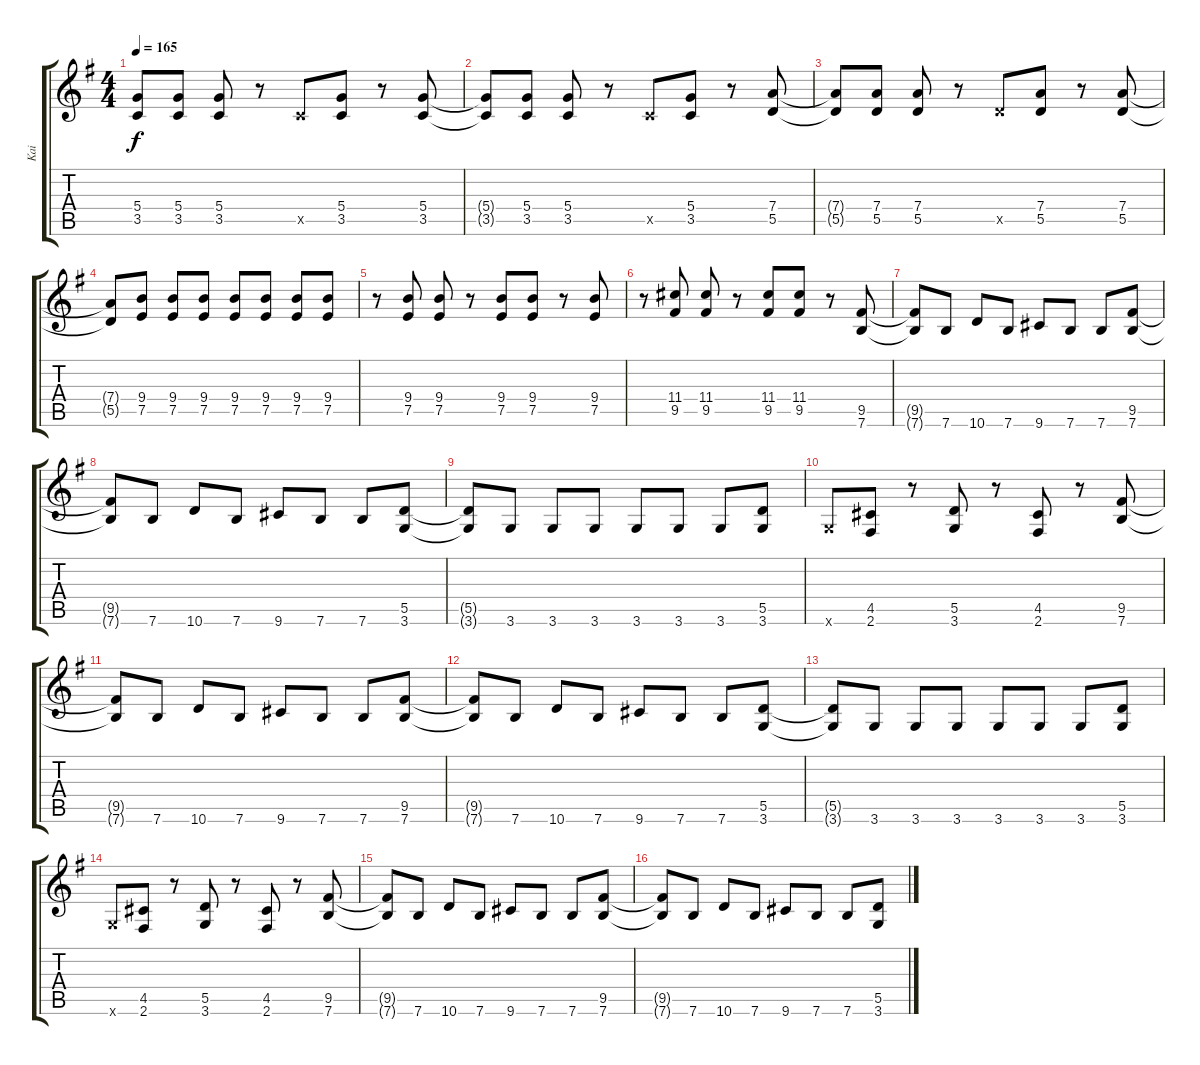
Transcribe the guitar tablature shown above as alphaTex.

\track ("Kai" "Kai") {instrument distortionguitar}
\staff {score tabs}
\tuning (E4 B3 G3 D3 A2 E2) {hide}
\ts (4 4)
\tempo 165
\clef g2
\ks g
(5.4{t} 3.5{t}).8{dy f} (5.4 3.5).8 (5.4 3.5).8 r.8 3.5{x}.8 (5.4 3.5).8 r.8 (5.4 3.5).8 |
(5.4{t} 3.5{t}).8 (5.4 3.5).8 (5.4 3.5).8 r.8 3.5{x}.8 (5.4 3.5).8 r.8 (7.4 5.5).8 |
(7.4{t} 5.5{t}).8 (7.4 5.5).8 (7.4 5.5).8 r.8 5.5{x}.8 (7.4 5.5).8 r.8 (7.4 5.5).8 |
(7.4{t} 5.5{t}).8 (9.4 7.5).8 (9.4 7.5).8 (9.4 7.5).8 (9.4 7.5).8 (9.4 7.5).8 (9.4 7.5).8 (9.4 7.5).8 |
r.8 (9.4 7.5).8 (9.4 7.5).8 r.8 (9.4 7.5).8 (9.4 7.5).8 r.8 (9.4 7.5).8 |
r.8 (11.4 9.5).8 (11.4 9.5).8 r.8 (11.4 9.5).8 (11.4 9.5).8 r.8 (9.5 7.6).8 |
(9.5{t} 7.6{t}).8 7.6.8 10.6.8 7.6.8 9.6.8 7.6.8 7.6.8 (9.5 7.6).8 |
(9.5{t} 7.6{t}).8 7.6.8 10.6.8 7.6.8 9.6.8 7.6.8 7.6.8 (5.5 3.6).8 |
(5.5{t} 3.6{t}).8 3.6.8 3.6.8 3.6.8 3.6.8 3.6.8 3.6.8 (5.5 3.6).8 |
3.6{x}.8 (4.5 2.6).8 r.8 (5.5 3.6).8 r.8 (4.5 2.6).8 r.8 (9.5 7.6).8 |
(9.5{t} 7.6{t}).8 7.6.8 10.6.8 7.6.8 9.6.8 7.6.8 7.6.8 (9.5 7.6).8 |
(9.5{t} 7.6{t}).8 7.6.8 10.6.8 7.6.8 9.6.8 7.6.8 7.6.8 (5.5 3.6).8 |
(5.5{t} 3.6{t}).8 3.6.8 3.6.8 3.6.8 3.6.8 3.6.8 3.6.8 (5.5 3.6).8 |
3.6{x}.8 (4.5 2.6).8 r.8 (5.5 3.6).8 r.8 (4.5 2.6).8 r.8 (9.5 7.6).8 |
(9.5{t} 7.6{t}).8 7.6.8 10.6.8 7.6.8 9.6.8 7.6.8 7.6.8 (9.5 7.6).8 |
(9.5{t} 7.6{t}).8 7.6.8 10.6.8 7.6.8 9.6.8 7.6.8 7.6.8 (5.5 3.6).8
